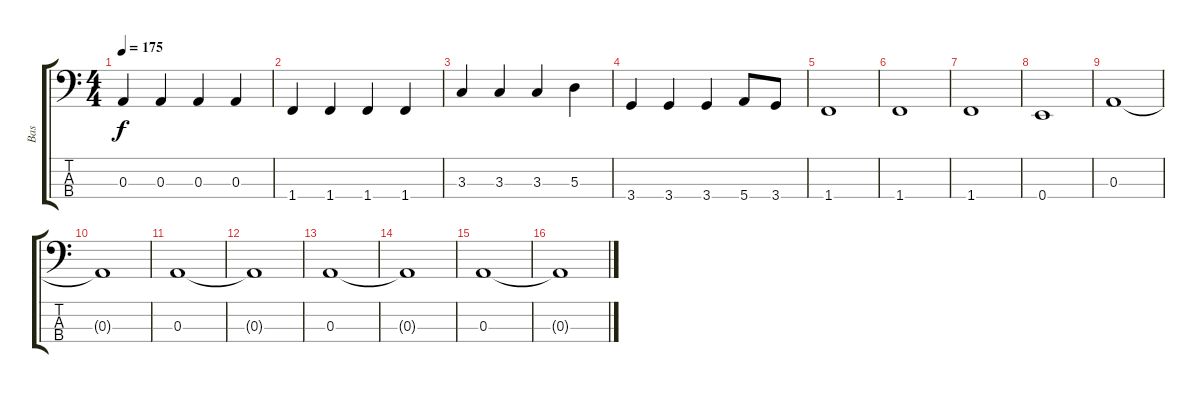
\track ("Bas" "Bas") {instrument electricbasspick}
\staff {score tabs}
\tuning (G2 D2 A1 E1) {hide}
\ts (4 4)
\tempo 175
\clef f4
\ks c
0.3.4{dy f} 0.3.4 0.3.4 0.3.4 |
1.4.4 1.4.4 1.4.4 1.4.4 |
3.3.4 3.3.4 3.3.4 5.3.4 |
3.4.4 3.4.4 3.4.4 5.4.8 3.4.8 |
1.4.1 |
1.4.1 |
1.4.1 |
0.4.1 |
0.3.1 |
0.3{t}.1 |
0.3.1 |
0.3{t}.1 |
0.3.1 |
0.3{t}.1 |
0.3.1 |
0.3{t}.1
